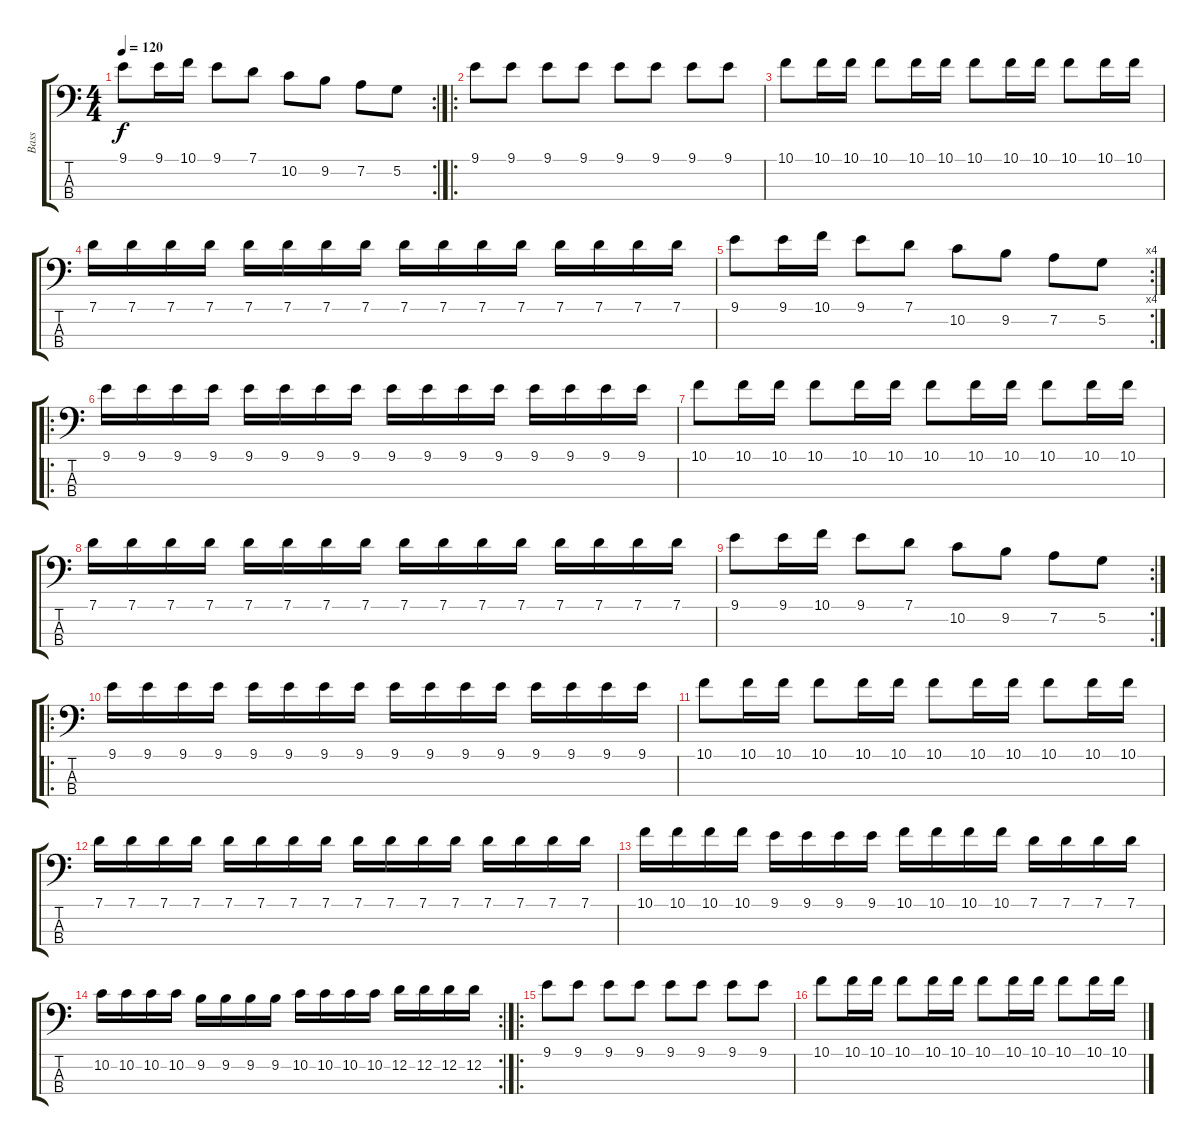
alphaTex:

\track ("Bass" "Bass") {instrument electricbasspick}
\staff {score tabs}
\tuning (G2 D2 A1 E1) {hide}
\rc 2
\ts (4 4)
\tempo 120
\clef f4
\ks c
9.1.8{dy f} 9.1.16 10.1.16 9.1.8 7.1.8 10.2.8 9.2.8 7.2.8 5.2.8 |
\ro
9.1.8 9.1.8 9.1.8 9.1.8 9.1.8 9.1.8 9.1.8 9.1.8 |
10.1.8 10.1.16 10.1.16 10.1.8 10.1.16 10.1.16 10.1.8 10.1.16 10.1.16 10.1.8 10.1.16 10.1.16 |
7.1.16 7.1.16 7.1.16 7.1.16 7.1.16 7.1.16 7.1.16 7.1.16 7.1.16 7.1.16 7.1.16 7.1.16 7.1.16 7.1.16 7.1.16 7.1.16 |
\rc 4
9.1.8 9.1.16 10.1.16 9.1.8 7.1.8 10.2.8 9.2.8 7.2.8 5.2.8 |
\ro
9.1.16 9.1.16 9.1.16 9.1.16 9.1.16 9.1.16 9.1.16 9.1.16 9.1.16 9.1.16 9.1.16 9.1.16 9.1.16 9.1.16 9.1.16 9.1.16 |
10.1.8 10.1.16 10.1.16 10.1.8 10.1.16 10.1.16 10.1.8 10.1.16 10.1.16 10.1.8 10.1.16 10.1.16 |
7.1.16 7.1.16 7.1.16 7.1.16 7.1.16 7.1.16 7.1.16 7.1.16 7.1.16 7.1.16 7.1.16 7.1.16 7.1.16 7.1.16 7.1.16 7.1.16 |
\rc 2
9.1.8 9.1.16 10.1.16 9.1.8 7.1.8 10.2.8 9.2.8 7.2.8 5.2.8 |
\ro
9.1.16 9.1.16 9.1.16 9.1.16 9.1.16 9.1.16 9.1.16 9.1.16 9.1.16 9.1.16 9.1.16 9.1.16 9.1.16 9.1.16 9.1.16 9.1.16 |
10.1.8 10.1.16 10.1.16 10.1.8 10.1.16 10.1.16 10.1.8 10.1.16 10.1.16 10.1.8 10.1.16 10.1.16 |
7.1.16 7.1.16 7.1.16 7.1.16 7.1.16 7.1.16 7.1.16 7.1.16 7.1.16 7.1.16 7.1.16 7.1.16 7.1.16 7.1.16 7.1.16 7.1.16 |
10.1.16 10.1.16 10.1.16 10.1.16 9.1.16 9.1.16 9.1.16 9.1.16 10.1.16 10.1.16 10.1.16 10.1.16 7.1.16 7.1.16 7.1.16 7.1.16 |
\rc 2
10.2.16 10.2.16 10.2.16 10.2.16 9.2.16 9.2.16 9.2.16 9.2.16 10.2.16 10.2.16 10.2.16 10.2.16 12.2.16 12.2.16 12.2.16 12.2.16 |
\ro
9.1.8 9.1.8 9.1.8 9.1.8 9.1.8 9.1.8 9.1.8 9.1.8 |
10.1.8 10.1.16 10.1.16 10.1.8 10.1.16 10.1.16 10.1.8 10.1.16 10.1.16 10.1.8 10.1.16 10.1.16
